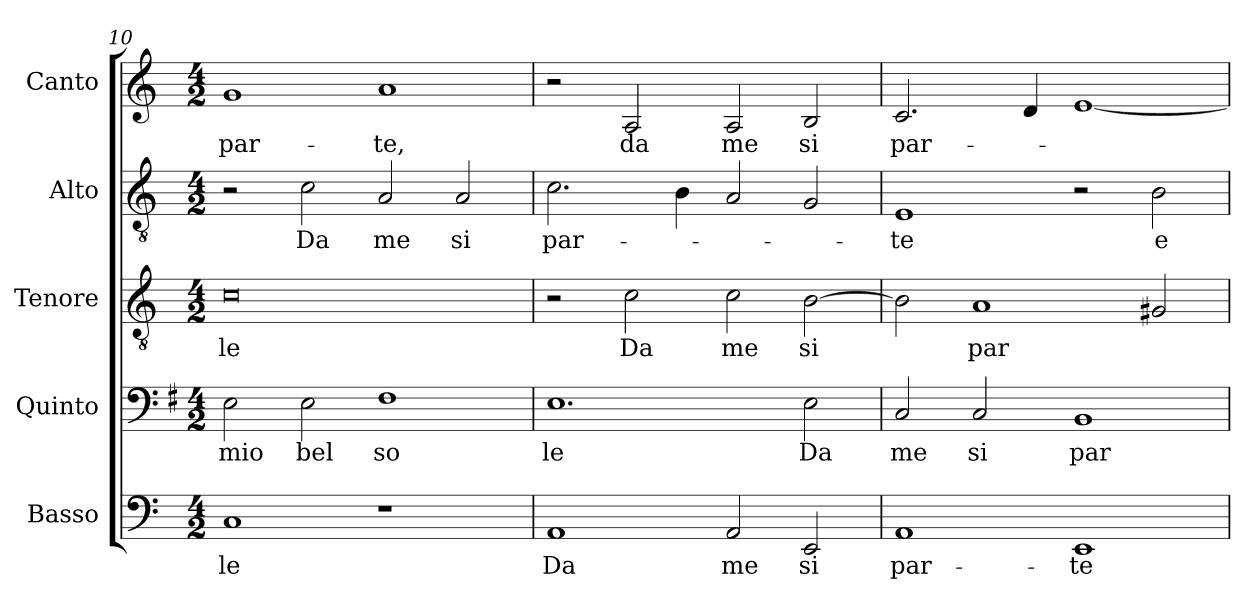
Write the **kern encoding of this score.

**kern	**text	**kern	**text	**kern	**text	**kern	**text	**kern	**text
*part5	*part5	*part4	*part4	*part3	*part3	*part2	*part2	*part1	*part1
*staff5	*staff5	*staff4	*staff4	*staff3	*staff3	*staff2	*staff2	*staff1	*staff1
*I"Basso	*	*I"Quinto	*	*I"Tenore	*	*I"Alto	*	*I"Canto	*
*clefF4	*	*clefF4	*	*clefGv2	*	*clefGv2	*	*clefG2	*
*	*	*ITrd-3c-5	*	*	*	*	*	*	*
*	*	*k[]	*	*	*	*	*	*	*
*	*	*C:	*	*	*	*	*	*	*
*M4/2	*	*M4/2	*	*M4/2	*	*M4/2	*	*M4/2	*
=10	=10	=10	=10	=10	=10	=10	=10	=10	=10
!	!LO:LY:b:cj	!	!LO:LY:b:cj	!	!LO:LY:b:cj	!	!	!	!LO:LY:b:cj
1C	-le	2A\	mio	0c	le	2r	.	1g	par-
!	!	!	!LO:LY:b:cj	!	!	!	!LO:LY:b:cj	!	!
.	.	2A\	bel	.	.	2c\	Da	.	.
!	!	!	!LO:LY:b:cj	!	!	!	!LO:LY:b:cj	!	!LO:LY:b:cj
1r	.	1B	so	.	.	2A/	me	1a	-te,
!	!	!	!	!	!	!	!LO:LY:b:cj	!	!
.	.	.	.	.	.	2A/	si	.	.
=11	=11	=11	=11	=11	=11	=11	=11	=11	=11
!	!LO:LY:b:cj	!	!LO:LY:b:cj	!	!	!	!LO:LY:b	!	!
1AA	Da	1.A	le	2r	.	2.c\	par-	2r	.
!	!	!	!	!	!LO:LY:b:cj	!	!	!	!LO:LY:b:cj
.	.	.	.	2c\	Da	.	.	2A/	da
.	.	.	.	.	.	4B\	.	.	.
!	!LO:LY:b:cj	!	!	!	!LO:LY:b:cj	!	!	!	!LO:LY:b:cj
2AA/	me	.	.	2c\	me	2A/	.	2A/	me
!	!LO:LY:b:cj	!	!LO:LY:b:cj	!	!LO:LY:b:cj	!	!	!	!LO:LY:b:cj
2EE/	si	2A\	Da	[>2B\	si	2G/	.	2B/	si
=12	=12	=12	=12	=12	=12	=12	=12	=12	=12
!	!LO:LY:b:cj	!	!LO:LY:b:cj	!	!	!	!LO:LY:b:cj	!	!LO:LY:b
1AA	par-	2F/	me	2B\]	.	1E	-te	2.c/	par-
!	!	!	!LO:LY:b:cj	!	!LO:LY:b:cj	!	!	!	!
.	.	2F/	si	1A	par	.	.	.	.
.	.	.	.	.	.	.	.	4d/	.
!	!LO:LY:b:cj	!	!LO:LY:b:cj	!	!	!	!	!	!
1EE	-te	1E	par	.	.	2r	.	[<1e	.
!	!	!	!	!	!	!	!LO:LY:b:cj	!	!
.	.	.	.	2G#/	.	2B\	e	.	.
=	=	=	=	=	=	=	=	=	=
*-	*-	*-	*-	*-	*-	*-	*-	*-	*-
